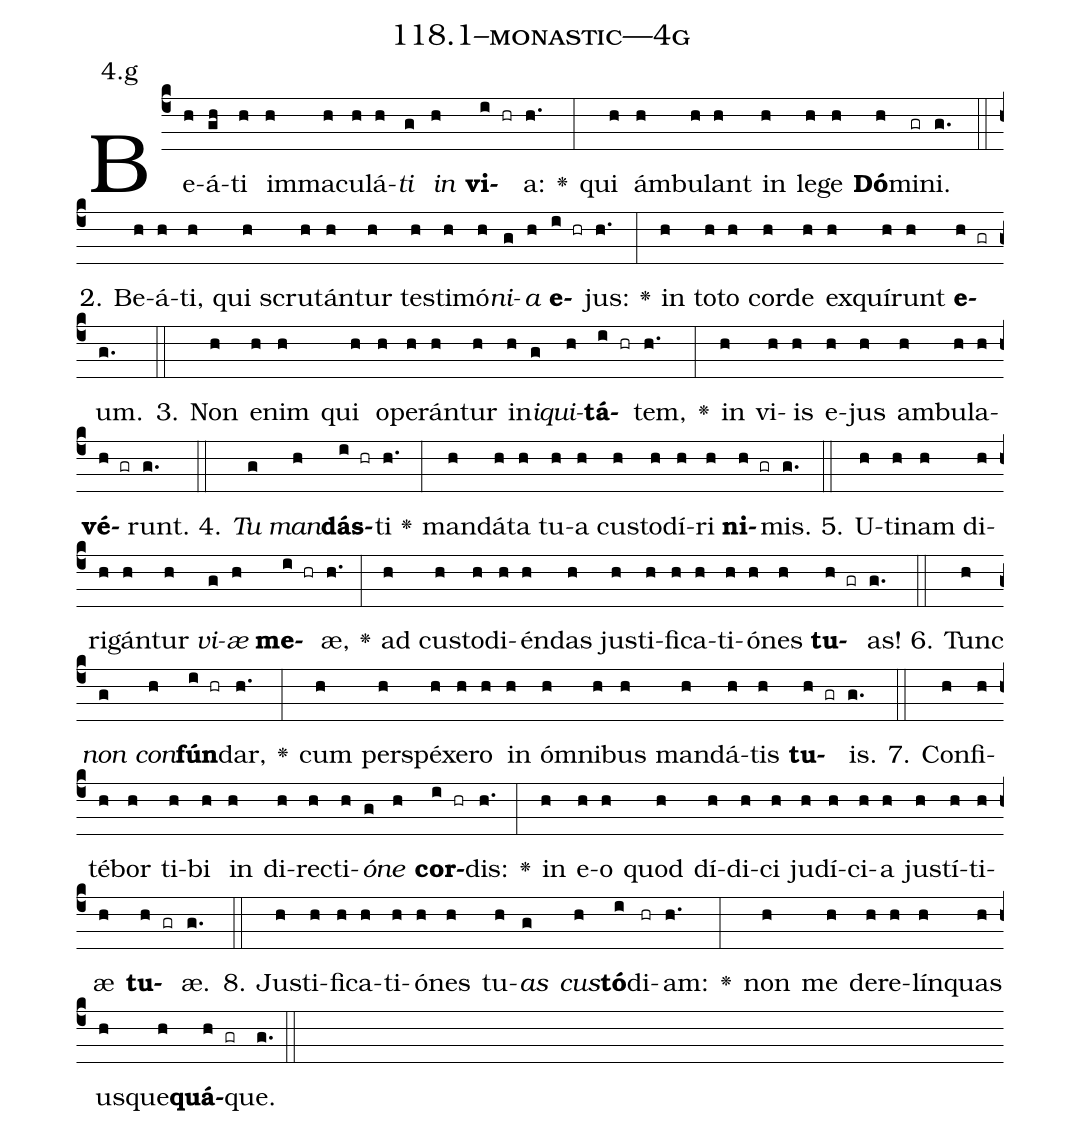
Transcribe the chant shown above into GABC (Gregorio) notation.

name: 118.1--monastic---4g;
annotation: 4.g;
%%
(c4)Be(h)á(gh)ti(h) im(h)ma(h)cu(h)lá(h)<i>ti</i>(g) <i>in</i>(h) <b>vi</b>(i hr)a:(h.) <v>\greheightstar</v>(:) qui(h) ám(h)bu(h)lant(h) in(h) le(h)ge(h) <b>Dó</b>(h)mi(gr)ni.(g.) (::)
2. Be(h)á(h)ti,(h) qui(h) scru(h)tán(h)tur(h) tes(h)ti(h)mó(h)<i>ni</i>(g)<i>a</i>(h) <b>e</b>(i hr)jus:(h.) <v>\greheightstar</v>(:) in(h) to(h)to(h) cor(h)de(h) ex(h)quí(h)runt(h) <b>e</b>(h gr)um.(g.) (::)
3. Non(h) e(h)nim(h) qui(h) o(h)pe(h)rán(h)tur(h) in(h)<i>i</i>(g)<i>qui</i>(h)<b>tá</b>(i hr)tem,(h.) <v>\greheightstar</v>(:) in(h) vi(h)is(h) e(h)jus(h) am(h)bu(h)la(h)<b>vé</b>(h gr)runt.(g.) (::)
4. <i>Tu</i>(g) <i>man</i>(h)<b>dás</b>(i hr)ti(h.) <v>\greheightstar</v>(:) man(h)dá(h)ta(h) tu(h)a(h) cus(h)to(h)dí(h)ri(h) <b>ni</b>(h gr)mis.(g.) (::)
5. U(h)ti(h)nam(h) di(h)ri(h)gán(h)tur(h) <i>vi</i>(g)<i>æ</i>(h) <b>me</b>(i hr)æ,(h.) <v>\greheightstar</v>(:) ad(h) cus(h)to(h)di(h)én(h)das(h) jus(h)ti(h)fi(h)ca(h)ti(h)ó(h)nes(h) <b>tu</b>(h gr)as!(g.) (::)
6. Tunc(h) <i>non</i>(g) <i>con</i>(h)<b>fún</b>(i hr)dar,(h.) <v>\greheightstar</v>(:) cum(h) per(h)spé(h)xe(h)ro(h) in(h) óm(h)ni(h)bus(h) man(h)dá(h)tis(h) <b>tu</b>(h gr)is.(g.) (::)
7. Con(h)fi(h)té(h)bor(h) ti(h)bi(h) in(h) di(h)rec(h)ti(h)<i>ó</i>(g)<i>ne</i>(h) <b>cor</b>(i hr)dis:(h.) <v>\greheightstar</v>(:) in(h) e(h)o(h) quod(h) dí(h)di(h)ci(h) ju(h)dí(h)ci(h)a(h) jus(h)tí(h)ti(h)æ(h) <b>tu</b>(h gr)æ.(g.) (::)
8. Jus(h)ti(h)fi(h)ca(h)ti(h)ó(h)nes(h) tu(h)<i>as</i>(g) <i>cus</i>(h)<b>tó</b>(i)di(hr)am:(h.) <v>\greheightstar</v>(:) non(h) me(h) de(h)re(h)lín(h)quas(h) us(h)que(h)<b>quá</b>(h gr)que.(g.) (::)
